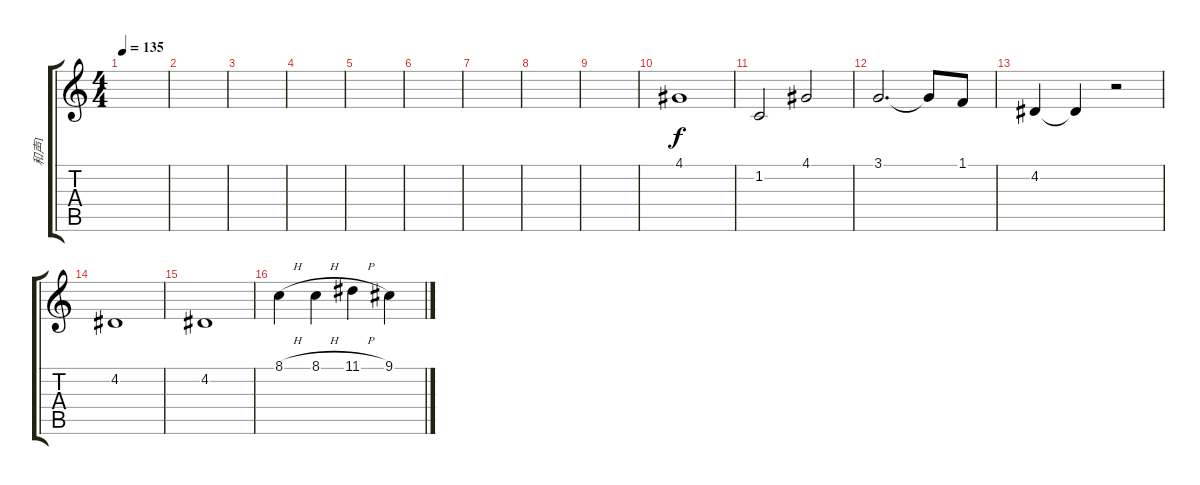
\track ("和声1" "和声1") {instrument pad8sweep}
\staff {score tabs}
\tuning (E4 B3 G3 D3 A2 E2) {hide}
\ts (4 4)
\tempo 135
\clef g2
\ks c
|
|
|
|
|
|
|
|
|
4.1.1 |
1.2.2 4.1.2 |
3.1.2{d} 3.1{t}.8 1.1.8 |
4.2.4 4.2{t}.4 r.2 |
4.2.1 |
4.2.1 |
8.1{h}.4{volume 11} 8.1{h}.4 11.1{h}.4 9.1.4
